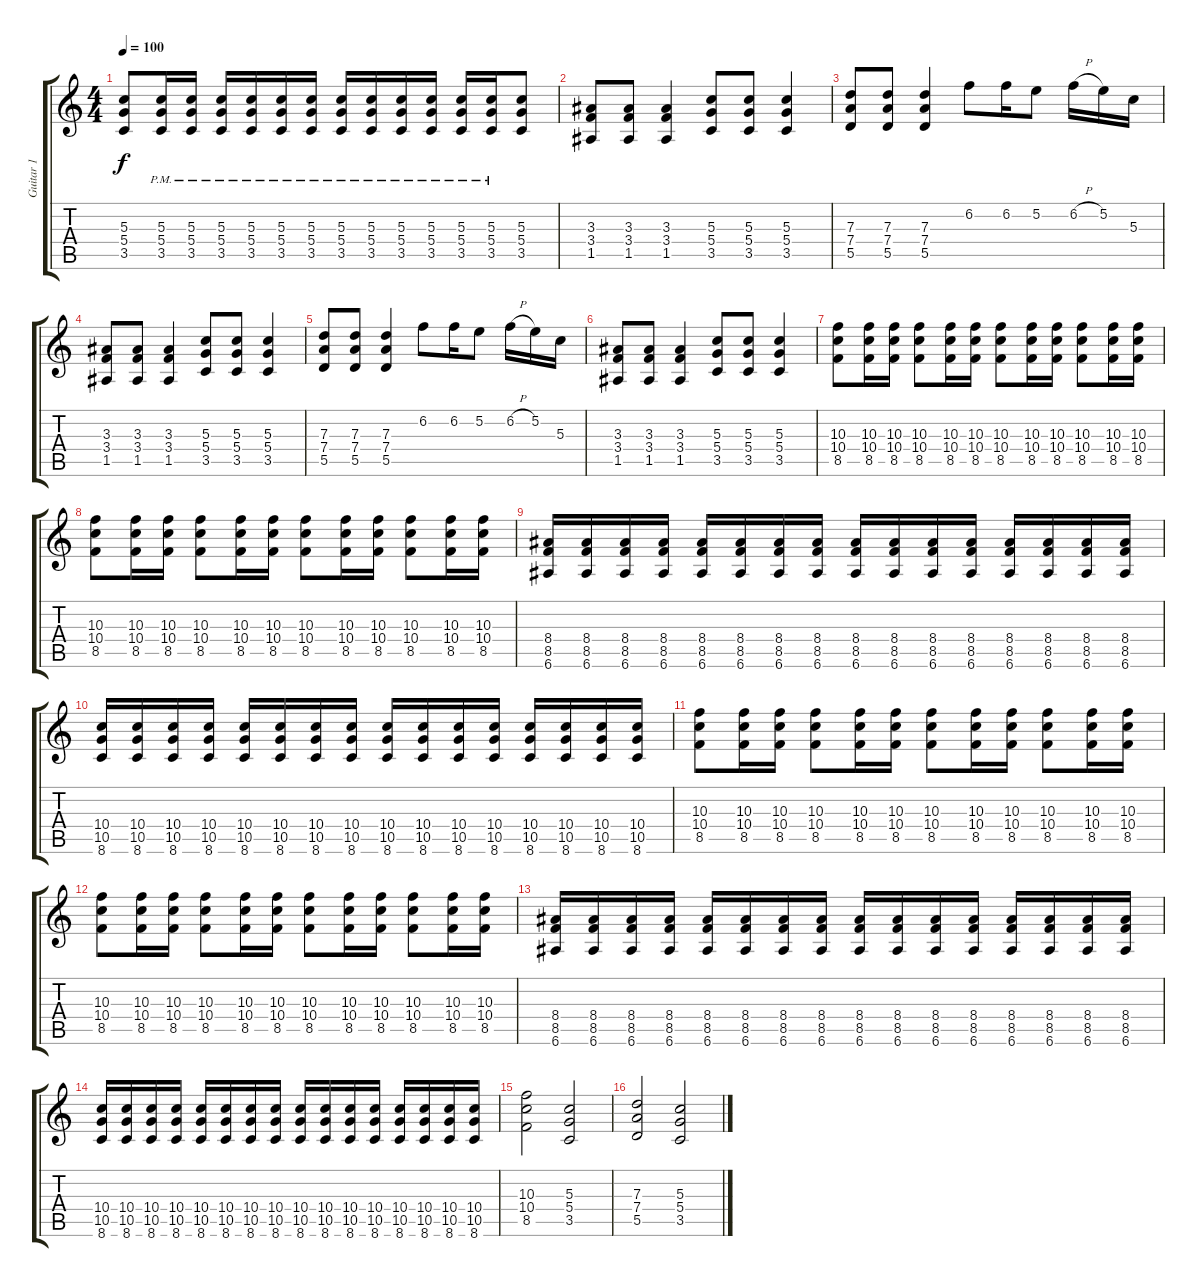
\track ("Guitar 1" "Guitar 1") {instrument distortionguitar}
\staff {score tabs}
\tuning (E4 B3 G3 D3 A2 E2) {hide}
\ts (4 4)
\tempo 100
\clef g2
\ks c
(5.3 5.4 3.5).8{dy f} (5.3{pm} 5.4{pm} 3.5{pm}).16 (5.3{pm} 5.4{pm} 3.5{pm}).16 (5.3{pm} 5.4{pm} 3.5{pm}).16 (5.3{pm} 5.4{pm} 3.5{pm}).16 (5.3{pm} 5.4{pm} 3.5{pm}).16 (5.3{pm} 5.4{pm} 3.5{pm}).16 (5.3{pm} 5.4{pm} 3.5{pm}).16 (5.3{pm} 5.4{pm} 3.5{pm}).16 (5.3{pm} 5.4{pm} 3.5{pm}).16 (5.3{pm} 5.4{pm} 3.5{pm}).16 (5.3{pm} 5.4{pm} 3.5{pm}).16 (5.3{pm} 5.4{pm} 3.5{pm}).16 (5.3 5.4 3.5).8 |
(3.3 3.4 1.5).8 (3.3 3.4 1.5).8 (3.3 3.4 1.5).4 (5.3 5.4 3.5).8 (5.3 5.4 3.5).8 (5.3 5.4 3.5).4 |
(7.3 7.4 5.5).8 (7.3 7.4 5.5).8 (7.3 7.4 5.5).4 6.2.8 6.2.16 5.2.8 6.2{h}.16 5.2.16 5.3.16 |
(3.3 3.4 1.5).8 (3.3 3.4 1.5).8 (3.3 3.4 1.5).4 (5.3 5.4 3.5).8 (5.3 5.4 3.5).8 (5.3 5.4 3.5).4 |
(7.3 7.4 5.5).8 (7.3 7.4 5.5).8 (7.3 7.4 5.5).4 6.2.8 6.2.16 5.2.8 6.2{h}.16 5.2.16 5.3.16 |
(3.3 3.4 1.5).8 (3.3 3.4 1.5).8 (3.3 3.4 1.5).4 (5.3 5.4 3.5).8 (5.3 5.4 3.5).8 (5.3 5.4 3.5).4 |
(10.3 10.4 8.5).8 (10.3 10.4 8.5).16 (10.3 10.4 8.5).16 (10.3 10.4 8.5).8 (10.3 10.4 8.5).16 (10.3 10.4 8.5).16 (10.3 10.4 8.5).8 (10.3 10.4 8.5).16 (10.3 10.4 8.5).16 (10.3 10.4 8.5).8 (10.3 10.4 8.5).16 (10.3 10.4 8.5).16 |
(10.3 10.4 8.5).8 (10.3 10.4 8.5).16 (10.3 10.4 8.5).16 (10.3 10.4 8.5).8 (10.3 10.4 8.5).16 (10.3 10.4 8.5).16 (10.3 10.4 8.5).8 (10.3 10.4 8.5).16 (10.3 10.4 8.5).16 (10.3 10.4 8.5).8 (10.3 10.4 8.5).16 (10.3 10.4 8.5).16 |
(8.4 8.5 6.6).16 (8.4 8.5 6.6).16 (8.4 8.5 6.6).16 (8.4 8.5 6.6).16 (8.4 8.5 6.6).16 (8.4 8.5 6.6).16 (8.4 8.5 6.6).16 (8.4 8.5 6.6).16 (8.4 8.5 6.6).16 (8.4 8.5 6.6).16 (8.4 8.5 6.6).16 (8.4 8.5 6.6).16 (8.4 8.5 6.6).16 (8.4 8.5 6.6).16 (8.4 8.5 6.6).16 (8.4 8.5 6.6).16 |
(10.4 10.5 8.6).16 (10.4 10.5 8.6).16 (10.4 10.5 8.6).16 (10.4 10.5 8.6).16 (10.4 10.5 8.6).16 (10.4 10.5 8.6).16 (10.4 10.5 8.6).16 (10.4 10.5 8.6).16 (10.4 10.5 8.6).16 (10.4 10.5 8.6).16 (10.4 10.5 8.6).16 (10.4 10.5 8.6).16 (10.4 10.5 8.6).16 (10.4 10.5 8.6).16 (10.4 10.5 8.6).16 (10.4 10.5 8.6).16 |
(10.3 10.4 8.5).8 (10.3 10.4 8.5).16 (10.3 10.4 8.5).16 (10.3 10.4 8.5).8 (10.3 10.4 8.5).16 (10.3 10.4 8.5).16 (10.3 10.4 8.5).8 (10.3 10.4 8.5).16 (10.3 10.4 8.5).16 (10.3 10.4 8.5).8 (10.3 10.4 8.5).16 (10.3 10.4 8.5).16 |
(10.3 10.4 8.5).8 (10.3 10.4 8.5).16 (10.3 10.4 8.5).16 (10.3 10.4 8.5).8 (10.3 10.4 8.5).16 (10.3 10.4 8.5).16 (10.3 10.4 8.5).8 (10.3 10.4 8.5).16 (10.3 10.4 8.5).16 (10.3 10.4 8.5).8 (10.3 10.4 8.5).16 (10.3 10.4 8.5).16 |
(8.4 8.5 6.6).16 (8.4 8.5 6.6).16 (8.4 8.5 6.6).16 (8.4 8.5 6.6).16 (8.4 8.5 6.6).16 (8.4 8.5 6.6).16 (8.4 8.5 6.6).16 (8.4 8.5 6.6).16 (8.4 8.5 6.6).16 (8.4 8.5 6.6).16 (8.4 8.5 6.6).16 (8.4 8.5 6.6).16 (8.4 8.5 6.6).16 (8.4 8.5 6.6).16 (8.4 8.5 6.6).16 (8.4 8.5 6.6).16 |
(10.4 10.5 8.6).16 (10.4 10.5 8.6).16 (10.4 10.5 8.6).16 (10.4 10.5 8.6).16 (10.4 10.5 8.6).16 (10.4 10.5 8.6).16 (10.4 10.5 8.6).16 (10.4 10.5 8.6).16 (10.4 10.5 8.6).16 (10.4 10.5 8.6).16 (10.4 10.5 8.6).16 (10.4 10.5 8.6).16 (10.4 10.5 8.6).16 (10.4 10.5 8.6).16 (10.4 10.5 8.6).16 (10.4 10.5 8.6).16 |
(10.3 10.4 8.5).2 (5.3 5.4 3.5).2 |
(7.3 7.4 5.5).2 (5.3 5.4 3.5).2
